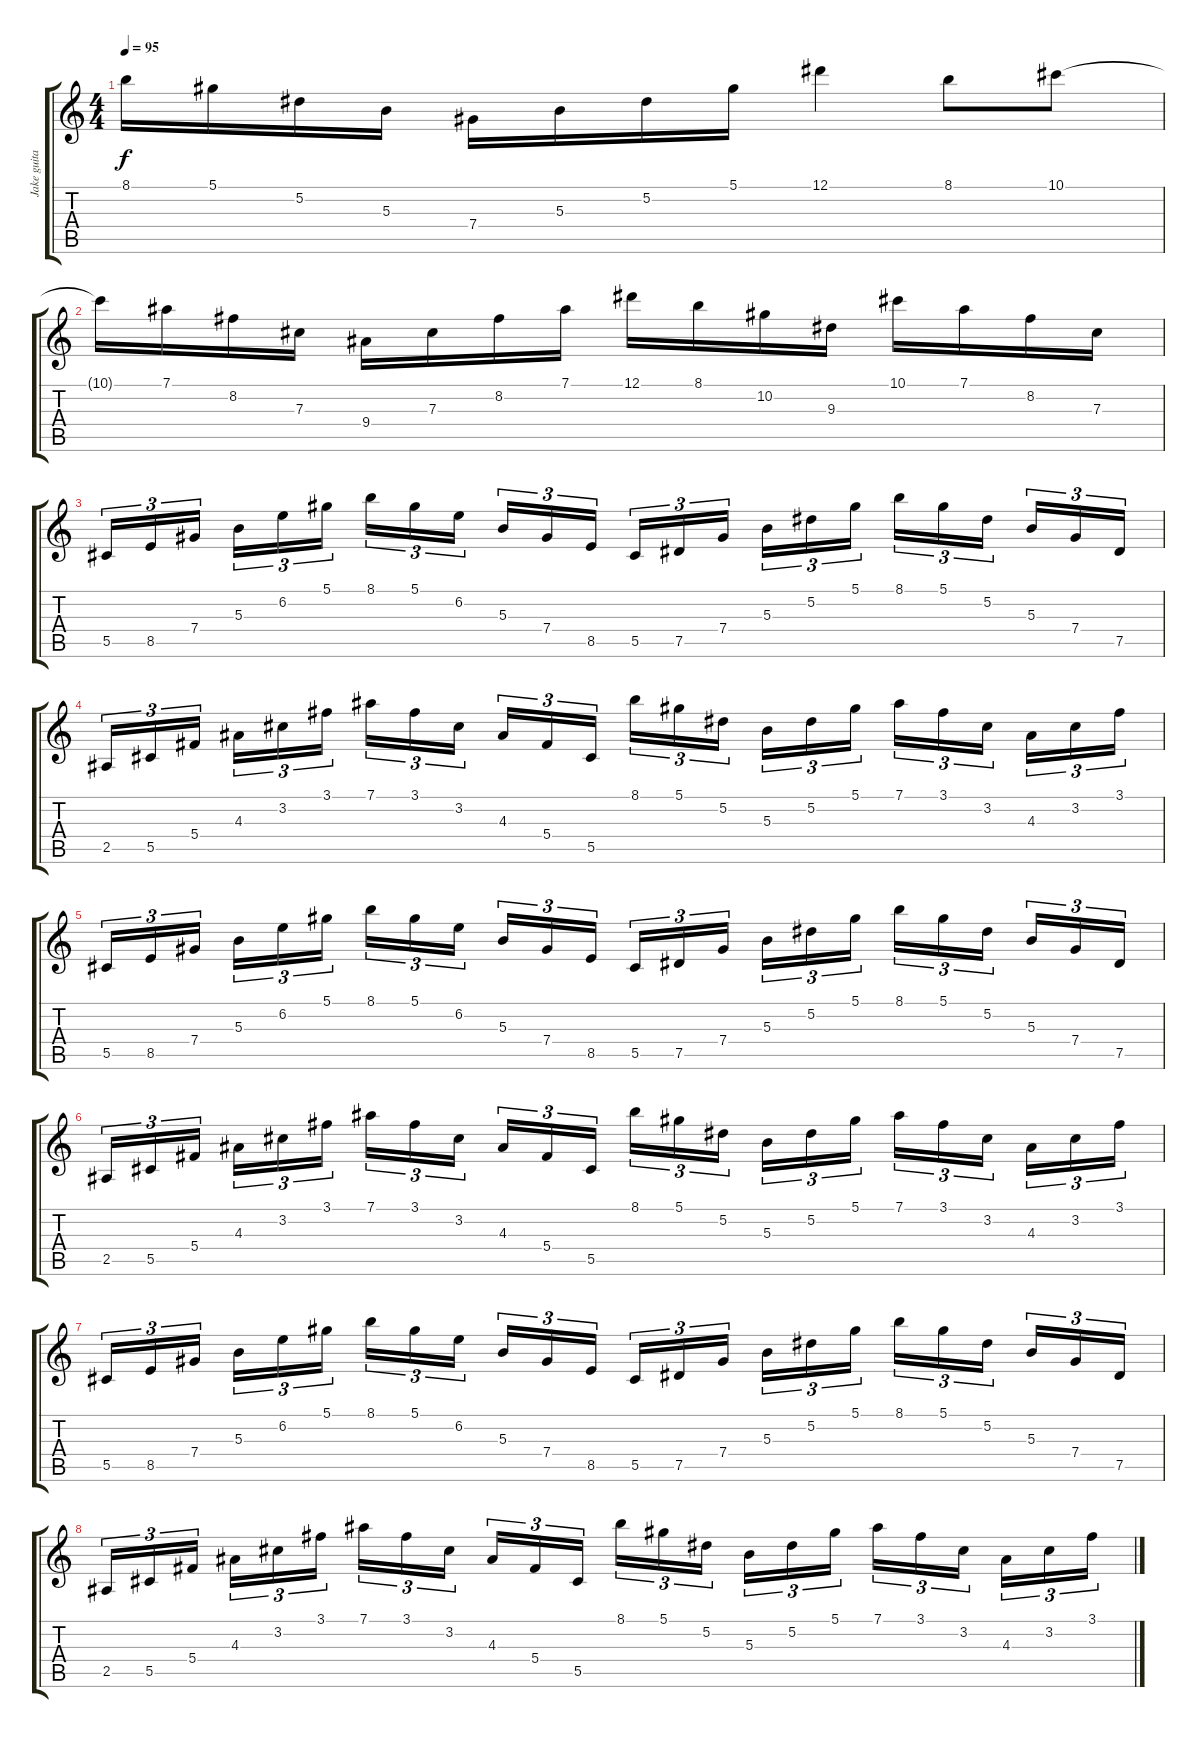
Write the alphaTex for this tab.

\track ("Jake guitar" "Jake guita") {instrument distortionguitar}
\staff {score tabs}
\tuning (Eb4 Bb3 Gb3 Db3 Ab2 Db2) {hide}
\ts (4 4)
\tempo 95
\clef g2
\ks c
8.1.16{dy f} 5.1.16 5.2.16 5.3.16 7.4.16 5.3.16 5.2.16 5.1.16 12.1.4 8.1.8 10.1.8 |
10.1{t}.16 7.1.16 8.2.16 7.3.16 9.4.16 7.3.16 8.2.16 7.1.16 12.1.16 8.1.16 10.2.16 9.3.16 10.1.16 7.1.16 8.2.16 7.3.16 |
5.5.16{tu (3 2)} 8.5.16{tu (3 2)} 7.4.16{tu (3 2) beam splitsecondary} 5.3.16{tu (3 2)} 6.2.16{tu (3 2)} 5.1.16{tu (3 2)} 8.1.16{tu (3 2)} 5.1.16{tu (3 2)} 6.2.16{tu (3 2) beam splitsecondary} 5.3.16{tu (3 2)} 7.4.16{tu (3 2)} 8.5.16{tu (3 2)} 5.5.16{tu (3 2)} 7.5.16{tu (3 2)} 7.4.16{tu (3 2) beam splitsecondary} 5.3.16{tu (3 2)} 5.2.16{tu (3 2)} 5.1.16{tu (3 2)} 8.1.16{tu (3 2)} 5.1.16{tu (3 2)} 5.2.16{tu (3 2) beam splitsecondary} 5.3.16{tu (3 2)} 7.4.16{tu (3 2)} 7.5.16{tu (3 2)} |
2.5.16{tu (3 2)} 5.5.16{tu (3 2)} 5.4.16{tu (3 2) beam splitsecondary} 4.3.16{tu (3 2)} 3.2.16{tu (3 2)} 3.1.16{tu (3 2)} 7.1.16{tu (3 2)} 3.1.16{tu (3 2)} 3.2.16{tu (3 2) beam splitsecondary} 4.3.16{tu (3 2)} 5.4.16{tu (3 2)} 5.5.16{tu (3 2)} 8.1.16{tu (3 2)} 5.1.16{tu (3 2)} 5.2.16{tu (3 2) beam splitsecondary} 5.3.16{tu (3 2)} 5.2.16{tu (3 2)} 5.1.16{tu (3 2)} 7.1.16{tu (3 2)} 3.1.16{tu (3 2)} 3.2.16{tu (3 2) beam splitsecondary} 4.3.16{tu (3 2)} 3.2.16{tu (3 2)} 3.1.16{tu (3 2)} |
5.5.16{tu (3 2)} 8.5.16{tu (3 2)} 7.4.16{tu (3 2) beam splitsecondary} 5.3.16{tu (3 2)} 6.2.16{tu (3 2)} 5.1.16{tu (3 2)} 8.1.16{tu (3 2)} 5.1.16{tu (3 2)} 6.2.16{tu (3 2) beam splitsecondary} 5.3.16{tu (3 2)} 7.4.16{tu (3 2)} 8.5.16{tu (3 2)} 5.5.16{tu (3 2)} 7.5.16{tu (3 2)} 7.4.16{tu (3 2) beam splitsecondary} 5.3.16{tu (3 2)} 5.2.16{tu (3 2)} 5.1.16{tu (3 2)} 8.1.16{tu (3 2)} 5.1.16{tu (3 2)} 5.2.16{tu (3 2) beam splitsecondary} 5.3.16{tu (3 2)} 7.4.16{tu (3 2)} 7.5.16{tu (3 2)} |
2.5.16{tu (3 2)} 5.5.16{tu (3 2)} 5.4.16{tu (3 2) beam splitsecondary} 4.3.16{tu (3 2)} 3.2.16{tu (3 2)} 3.1.16{tu (3 2)} 7.1.16{tu (3 2)} 3.1.16{tu (3 2)} 3.2.16{tu (3 2) beam splitsecondary} 4.3.16{tu (3 2)} 5.4.16{tu (3 2)} 5.5.16{tu (3 2)} 8.1.16{tu (3 2)} 5.1.16{tu (3 2)} 5.2.16{tu (3 2) beam splitsecondary} 5.3.16{tu (3 2)} 5.2.16{tu (3 2)} 5.1.16{tu (3 2)} 7.1.16{tu (3 2)} 3.1.16{tu (3 2)} 3.2.16{tu (3 2) beam splitsecondary} 4.3.16{tu (3 2)} 3.2.16{tu (3 2)} 3.1.16{tu (3 2)} |
5.5.16{tu (3 2)} 8.5.16{tu (3 2)} 7.4.16{tu (3 2) beam splitsecondary} 5.3.16{tu (3 2)} 6.2.16{tu (3 2)} 5.1.16{tu (3 2)} 8.1.16{tu (3 2)} 5.1.16{tu (3 2)} 6.2.16{tu (3 2) beam splitsecondary} 5.3.16{tu (3 2)} 7.4.16{tu (3 2)} 8.5.16{tu (3 2)} 5.5.16{tu (3 2)} 7.5.16{tu (3 2)} 7.4.16{tu (3 2) beam splitsecondary} 5.3.16{tu (3 2)} 5.2.16{tu (3 2)} 5.1.16{tu (3 2)} 8.1.16{tu (3 2)} 5.1.16{tu (3 2)} 5.2.16{tu (3 2) beam splitsecondary} 5.3.16{tu (3 2)} 7.4.16{tu (3 2)} 7.5.16{tu (3 2)} |
2.5.16{tu (3 2)} 5.5.16{tu (3 2)} 5.4.16{tu (3 2) beam splitsecondary} 4.3.16{tu (3 2)} 3.2.16{tu (3 2)} 3.1.16{tu (3 2)} 7.1.16{tu (3 2)} 3.1.16{tu (3 2)} 3.2.16{tu (3 2) beam splitsecondary} 4.3.16{tu (3 2)} 5.4.16{tu (3 2)} 5.5.16{tu (3 2)} 8.1.16{tu (3 2)} 5.1.16{tu (3 2)} 5.2.16{tu (3 2) beam splitsecondary} 5.3.16{tu (3 2)} 5.2.16{tu (3 2)} 5.1.16{tu (3 2)} 7.1.16{tu (3 2)} 3.1.16{tu (3 2)} 3.2.16{tu (3 2) beam splitsecondary} 4.3.16{tu (3 2)} 3.2.16{tu (3 2)} 3.1.16{tu (3 2)}
